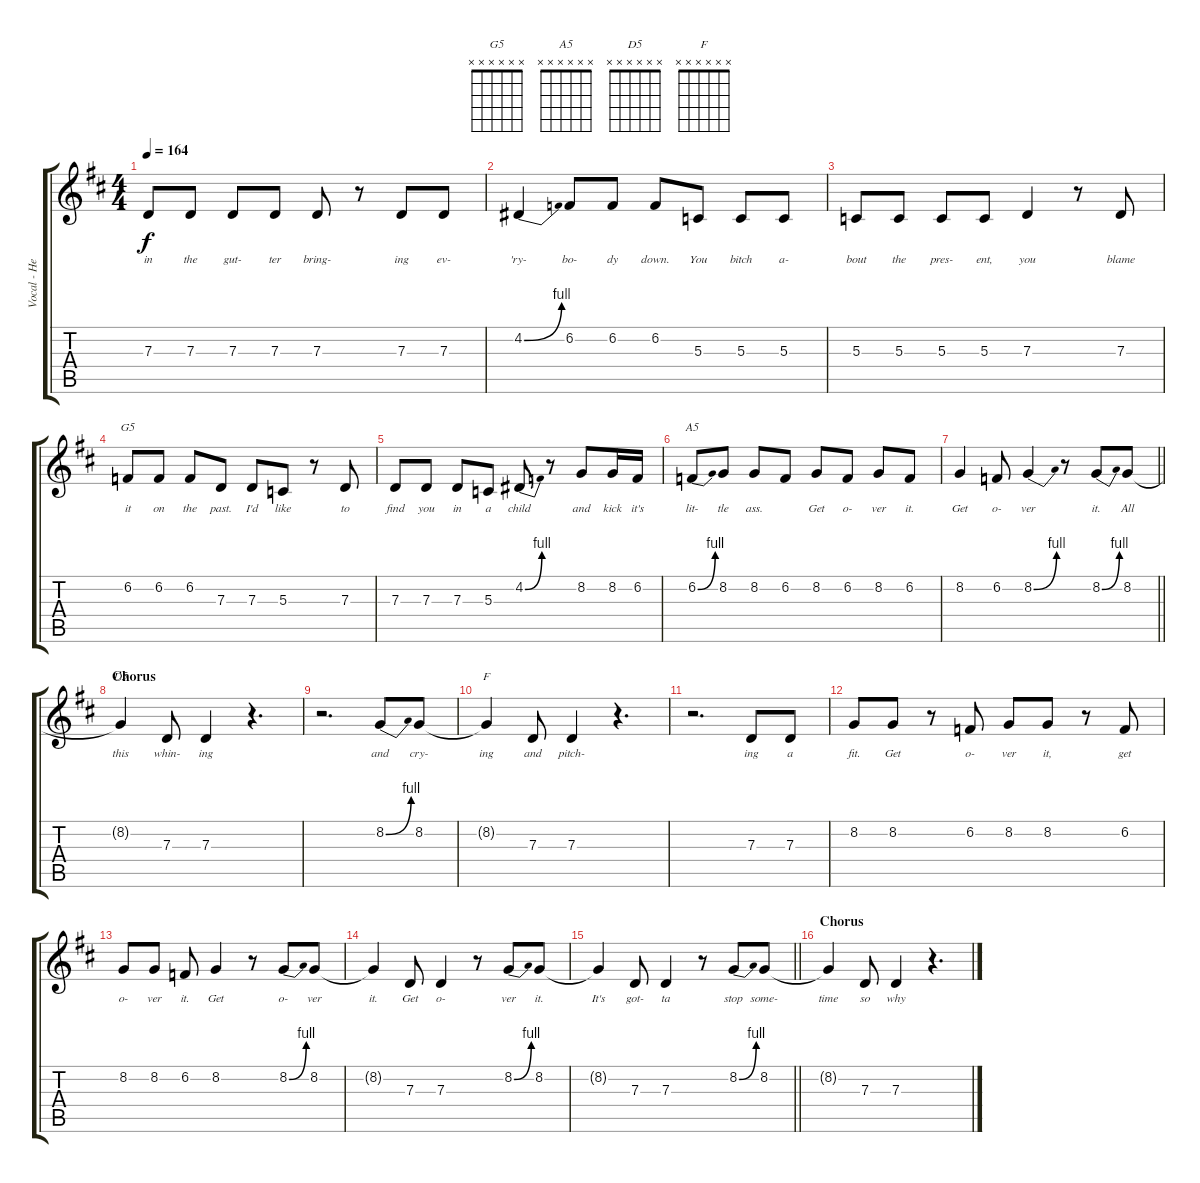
\track ("Vocal - Henley + Frey + Schmit" "Vocal - He") {instrument lead2sawtooth}
\staff {score tabs}
\tuning (E4 B3 G3 D3 A2 E2) {hide}
\chord ("G5" x x x x x x)
\chord ("A5" x x x x x x)
\chord ("D5" x x x x x x)
\chord ("F" x x x x x x)
\ts (4 4)
\tempo 164
\clef g2
\ks d
7.3.8{lyrics (0 "in") lyrics (1 "") lyrics (2 "") lyrics (3 "") lyrics (4 "") dy f} 7.3.8{lyrics (0 "the") lyrics (1 "") lyrics (2 "") lyrics (3 "") lyrics (4 "")} 7.3.8{lyrics (0 "gut-") lyrics (1 "") lyrics (2 "") lyrics (3 "") lyrics (4 "")} 7.3.8{lyrics (0 "ter") lyrics (1 "") lyrics (2 "") lyrics (3 "") lyrics (4 "")} 7.3.8{lyrics (0 "bring-") lyrics (1 "") lyrics (2 "") lyrics (3 "") lyrics (4 "")} r.8 7.3.8{lyrics (0 "ing") lyrics (1 "") lyrics (2 "") lyrics (3 "") lyrics (4 "")} 7.3.8{lyrics (0 "ev-") lyrics (1 "") lyrics (2 "") lyrics (3 "") lyrics (4 "")} |
4.2{be (bend 0 0 60 4)}.4{lyrics (0 "'ry-") lyrics (1 "") lyrics (2 "") lyrics (3 "") lyrics (4 "")} 6.2.8{lyrics (0 "bo-") lyrics (1 "") lyrics (2 "") lyrics (3 "") lyrics (4 "")} 6.2.8{lyrics (0 "dy") lyrics (1 "") lyrics (2 "") lyrics (3 "") lyrics (4 "")} 6.2.8{lyrics (0 "down.") lyrics (1 "") lyrics (2 "") lyrics (3 "") lyrics (4 "")} 5.3.8{lyrics (0 "You") lyrics (1 "") lyrics (2 "") lyrics (3 "") lyrics (4 "")} 5.3.8{lyrics (0 "bitch") lyrics (1 "") lyrics (2 "") lyrics (3 "") lyrics (4 "")} 5.3.8{lyrics (0 "a-") lyrics (1 "") lyrics (2 "") lyrics (3 "") lyrics (4 "")} |
5.3.8{lyrics (0 "bout") lyrics (1 "") lyrics (2 "") lyrics (3 "") lyrics (4 "")} 5.3.8{lyrics (0 "the") lyrics (1 "") lyrics (2 "") lyrics (3 "") lyrics (4 "")} 5.3.8{lyrics (0 "pres-") lyrics (1 "") lyrics (2 "") lyrics (3 "") lyrics (4 "")} 5.3.8{lyrics (0 "ent,") lyrics (1 "") lyrics (2 "") lyrics (3 "") lyrics (4 "")} 7.3.4{lyrics (0 "you") lyrics (1 "") lyrics (2 "") lyrics (3 "") lyrics (4 "")} r.8 7.3.8{lyrics (0 "blame") lyrics (1 "") lyrics (2 "") lyrics (3 "") lyrics (4 "")} |
6.2.8{ch "G5" lyrics (0 "it") lyrics (1 "") lyrics (2 "") lyrics (3 "") lyrics (4 "")} 6.2.8{lyrics (0 "on") lyrics (1 "") lyrics (2 "") lyrics (3 "") lyrics (4 "")} 6.2.8{lyrics (0 "the") lyrics (1 "") lyrics (2 "") lyrics (3 "") lyrics (4 "")} 7.3.8{lyrics (0 "past.") lyrics (1 "") lyrics (2 "") lyrics (3 "") lyrics (4 "")} 7.3.8{lyrics (0 "I'd") lyrics (1 "") lyrics (2 "") lyrics (3 "") lyrics (4 "")} 5.3.8{lyrics (0 "like") lyrics (1 "") lyrics (2 "") lyrics (3 "") lyrics (4 "")} r.8 7.3.8{lyrics (0 "to") lyrics (1 "") lyrics (2 "") lyrics (3 "") lyrics (4 "")} |
7.3.8{lyrics (0 "find") lyrics (1 "") lyrics (2 "") lyrics (3 "") lyrics (4 "")} 7.3.8{lyrics (0 "you") lyrics (1 "") lyrics (2 "") lyrics (3 "") lyrics (4 "")} 7.3.8{lyrics (0 "in") lyrics (1 "") lyrics (2 "") lyrics (3 "") lyrics (4 "")} 5.3.8{lyrics (0 "a") lyrics (1 "") lyrics (2 "") lyrics (3 "") lyrics (4 "")} 4.2{be (bend 0 0 60 4)}.8{lyrics (0 "child") lyrics (1 "") lyrics (2 "") lyrics (3 "") lyrics (4 "")} r.8 8.2.8{lyrics (0 "and") lyrics (1 "") lyrics (2 "") lyrics (3 "") lyrics (4 "")} 8.2.16{lyrics (0 "kick") lyrics (1 "") lyrics (2 "") lyrics (3 "") lyrics (4 "")} 6.2.16{lyrics (0 "it's") lyrics (1 "") lyrics (2 "") lyrics (3 "") lyrics (4 "")} |
6.2{be (bend 0 0 60 4)}.8{ch "A5" lyrics (0 "lit-") lyrics (1 "") lyrics (2 "") lyrics (3 "") lyrics (4 "")} 8.2.8{lyrics (0 "tle") lyrics (1 "") lyrics (2 "") lyrics (3 "") lyrics (4 "")} 8.2.8{lyrics (0 "ass.") lyrics (1 "") lyrics (2 "") lyrics (3 "") lyrics (4 "")} 6.2.8{lyrics (0 "") lyrics (1 "") lyrics (2 "") lyrics (3 "") lyrics (4 "")} 8.2.8{lyrics (0 "Get") lyrics (1 "") lyrics (2 "") lyrics (3 "") lyrics (4 "")} 6.2.8{lyrics (0 "o-") lyrics (1 "") lyrics (2 "") lyrics (3 "") lyrics (4 "")} 8.2.8{lyrics (0 "ver") lyrics (1 "") lyrics (2 "") lyrics (3 "") lyrics (4 "")} 6.2.8{lyrics (0 "it.") lyrics (1 "") lyrics (2 "") lyrics (3 "") lyrics (4 "")} |
\barLineRight lightlight
8.2.4{lyrics (0 "Get") lyrics (1 "") lyrics (2 "") lyrics (3 "") lyrics (4 "")} 6.2.8{lyrics (0 "o-") lyrics (1 "") lyrics (2 "") lyrics (3 "") lyrics (4 "")} 8.2{be (bend 0 0 60 4)}.4{lyrics (0 "ver") lyrics (1 "") lyrics (2 "") lyrics (3 "") lyrics (4 "")} r.8 8.2{be (bend 0 0 60 4)}.8{lyrics (0 "it.") lyrics (1 "") lyrics (2 "") lyrics (3 "") lyrics (4 "")} 8.2.8{lyrics (0 "All") lyrics (1 "") lyrics (2 "") lyrics (3 "") lyrics (4 "")} |
\section ("" "Chorus")
8.2{t}.4{ch "D5" lyrics (0 "this") lyrics (1 "") lyrics (2 "") lyrics (3 "") lyrics (4 "")} 7.3.8{lyrics (0 "whin-") lyrics (1 "") lyrics (2 "") lyrics (3 "") lyrics (4 "")} 7.3.4{lyrics (0 "ing") lyrics (1 "") lyrics (2 "") lyrics (3 "") lyrics (4 "")} r.4{d} |
r.2{d} 8.2{be (bend 0 0 60 4)}.8{lyrics (0 "and") lyrics (1 "") lyrics (2 "") lyrics (3 "") lyrics (4 "")} 8.2.8{lyrics (0 "cry-") lyrics (1 "") lyrics (2 "") lyrics (3 "") lyrics (4 "")} |
8.2{t}.4{ch "F" lyrics (0 "ing") lyrics (1 "") lyrics (2 "") lyrics (3 "") lyrics (4 "")} 7.3.8{lyrics (0 "and") lyrics (1 "") lyrics (2 "") lyrics (3 "") lyrics (4 "")} 7.3.4{lyrics (0 "pitch-") lyrics (1 "") lyrics (2 "") lyrics (3 "") lyrics (4 "")} r.4{d} |
r.2{d} 7.3.8{lyrics (0 "ing") lyrics (1 "") lyrics (2 "") lyrics (3 "") lyrics (4 "")} 7.3.8{lyrics (0 "a") lyrics (1 "") lyrics (2 "") lyrics (3 "") lyrics (4 "")} |
8.2.8{lyrics (0 "fit.") lyrics (1 "") lyrics (2 "") lyrics (3 "") lyrics (4 "")} 8.2.8{lyrics (0 "Get") lyrics (1 "") lyrics (2 "") lyrics (3 "") lyrics (4 "")} r.8 6.2.8{lyrics (0 "o-") lyrics (1 "") lyrics (2 "") lyrics (3 "") lyrics (4 "")} 8.2.8{lyrics (0 "ver") lyrics (1 "") lyrics (2 "") lyrics (3 "") lyrics (4 "")} 8.2.8{lyrics (0 "it,") lyrics (1 "") lyrics (2 "") lyrics (3 "") lyrics (4 "")} r.8 6.2.8{lyrics (0 "get") lyrics (1 "") lyrics (2 "") lyrics (3 "") lyrics (4 "")} |
8.2.8{lyrics (0 "o-") lyrics (1 "") lyrics (2 "") lyrics (3 "") lyrics (4 "")} 8.2.8{lyrics (0 "ver") lyrics (1 "") lyrics (2 "") lyrics (3 "") lyrics (4 "")} 6.2.8{lyrics (0 "it.") lyrics (1 "") lyrics (2 "") lyrics (3 "") lyrics (4 "")} 8.2.4{lyrics (0 "Get") lyrics (1 "") lyrics (2 "") lyrics (3 "") lyrics (4 "")} r.8 8.2{be (bend 0 0 60 4)}.8{lyrics (0 "o-") lyrics (1 "") lyrics (2 "") lyrics (3 "") lyrics (4 "")} 8.2.8{lyrics (0 "ver") lyrics (1 "") lyrics (2 "") lyrics (3 "") lyrics (4 "")} |
8.2{t}.4{lyrics (0 "it.") lyrics (1 "") lyrics (2 "") lyrics (3 "") lyrics (4 "")} 7.3.8{lyrics (0 "Get") lyrics (1 "") lyrics (2 "") lyrics (3 "") lyrics (4 "")} 7.3.4{lyrics (0 "o-") lyrics (1 "") lyrics (2 "") lyrics (3 "") lyrics (4 "")} r.8 8.2{be (bend 0 0 60 4)}.8{lyrics (0 "ver") lyrics (1 "") lyrics (2 "") lyrics (3 "") lyrics (4 "")} 8.2.8{lyrics (0 "it.") lyrics (1 "") lyrics (2 "") lyrics (3 "") lyrics (4 "")} |
\barLineRight lightlight
8.2{t}.4{lyrics (0 "It's") lyrics (1 "") lyrics (2 "") lyrics (3 "") lyrics (4 "")} 7.3.8{lyrics (0 "got-") lyrics (1 "") lyrics (2 "") lyrics (3 "") lyrics (4 "")} 7.3.4{lyrics (0 "ta") lyrics (1 "") lyrics (2 "") lyrics (3 "") lyrics (4 "")} r.8 8.2{be (bend 0 0 60 4)}.8{lyrics (0 "stop") lyrics (1 "") lyrics (2 "") lyrics (3 "") lyrics (4 "")} 8.2.8{lyrics (0 "some-") lyrics (1 "") lyrics (2 "") lyrics (3 "") lyrics (4 "")} |
\section ("" "Chorus")
8.2{t}.4{lyrics (0 "time") lyrics (1 "") lyrics (2 "") lyrics (3 "") lyrics (4 "")} 7.3.8{lyrics (0 "so") lyrics (1 "") lyrics (2 "") lyrics (3 "") lyrics (4 "")} 7.3.4{lyrics (0 "why") lyrics (1 "") lyrics (2 "") lyrics (3 "") lyrics (4 "")} r.4{d}
